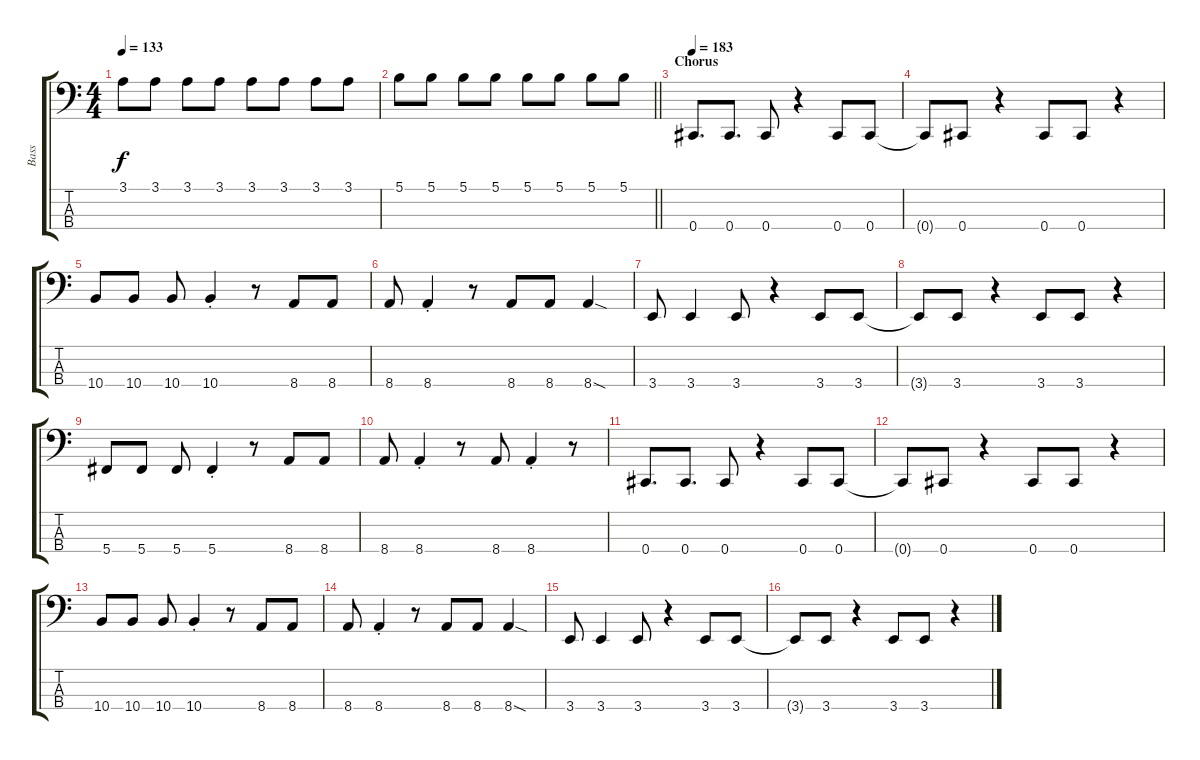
\track ("Bass" "Bass") {instrument electricbassfinger}
\staff {score tabs}
\tuning (Gb2 Db2 Ab1 Db1) {hide}
\ts (4 4)
\tempo 133
\clef f4
\ks c
3.1.8{dy f} 3.1.8 3.1.8 3.1.8 3.1.8 3.1.8 3.1.8 3.1.8 |
\barLineRight lightlight
5.1.8 5.1.8 5.1.8 5.1.8 5.1.8 5.1.8 5.1.8 5.1.8 |
\section ("" "Chorus")
\tempo 183
0.4.8{d} 0.4.8{d} 0.4.8 r.4 0.4.8 0.4.8 |
0.4{t}.8 0.4.8 r.4 0.4.8 0.4.8 r.4 |
10.4.8 10.4.8 10.4.8 10.4{st}.4 r.8 8.4.8 8.4.8 |
8.4.8 8.4{st}.4 r.8 8.4.8 8.4.8 8.4{sod}.4 |
3.4.8 3.4.4 3.4.8 r.4 3.4.8 3.4.8 |
3.4{t}.8 3.4.8 r.4 3.4.8 3.4.8 r.4 |
5.4.8 5.4.8 5.4.8 5.4{st}.4 r.8 8.4.8 8.4.8 |
8.4.8 8.4{st}.4 r.8 8.4.8 8.4{st}.4 r.8 |
0.4.8{d} 0.4.8{d} 0.4.8 r.4 0.4.8 0.4.8 |
0.4{t}.8 0.4.8 r.4 0.4.8 0.4.8 r.4 |
10.4.8 10.4.8 10.4.8 10.4{st}.4 r.8 8.4.8 8.4.8 |
8.4.8 8.4{st}.4 r.8 8.4.8 8.4.8 8.4{sod}.4 |
3.4.8 3.4.4 3.4.8 r.4 3.4.8 3.4.8 |
3.4{t}.8 3.4.8 r.4 3.4.8 3.4.8 r.4
